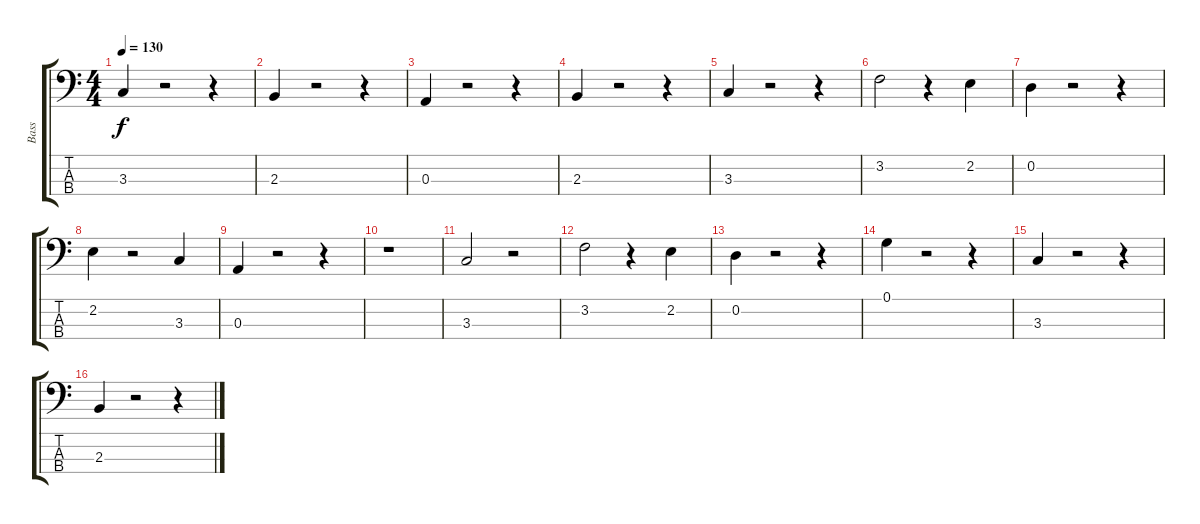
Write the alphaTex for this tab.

\track ("Bass" "Bass") {instrument electricbasspick}
\staff {score tabs}
\tuning (G2 D2 A1 E1) {hide}
\ts (4 4)
\tempo 130
\clef f4
\ks c
3.3.4{dy f} r.2 r.4 |
2.3.4 r.2 r.4 |
0.3.4 r.2 r.4 |
2.3.4 r.2 r.4 |
3.3.4 r.2 r.4 |
3.2.2 r.4 2.2.4 |
0.2.4 r.2 r.4 |
2.2.4 r.2 3.3.4 |
0.3.4 r.2 r.4 |
r.1 |
3.3.2 r.2 |
3.2.2 r.4 2.2.4 |
0.2.4 r.2 r.4 |
0.1.4 r.2 r.4 |
3.3.4 r.2 r.4 |
2.3.4 r.2 r.4
